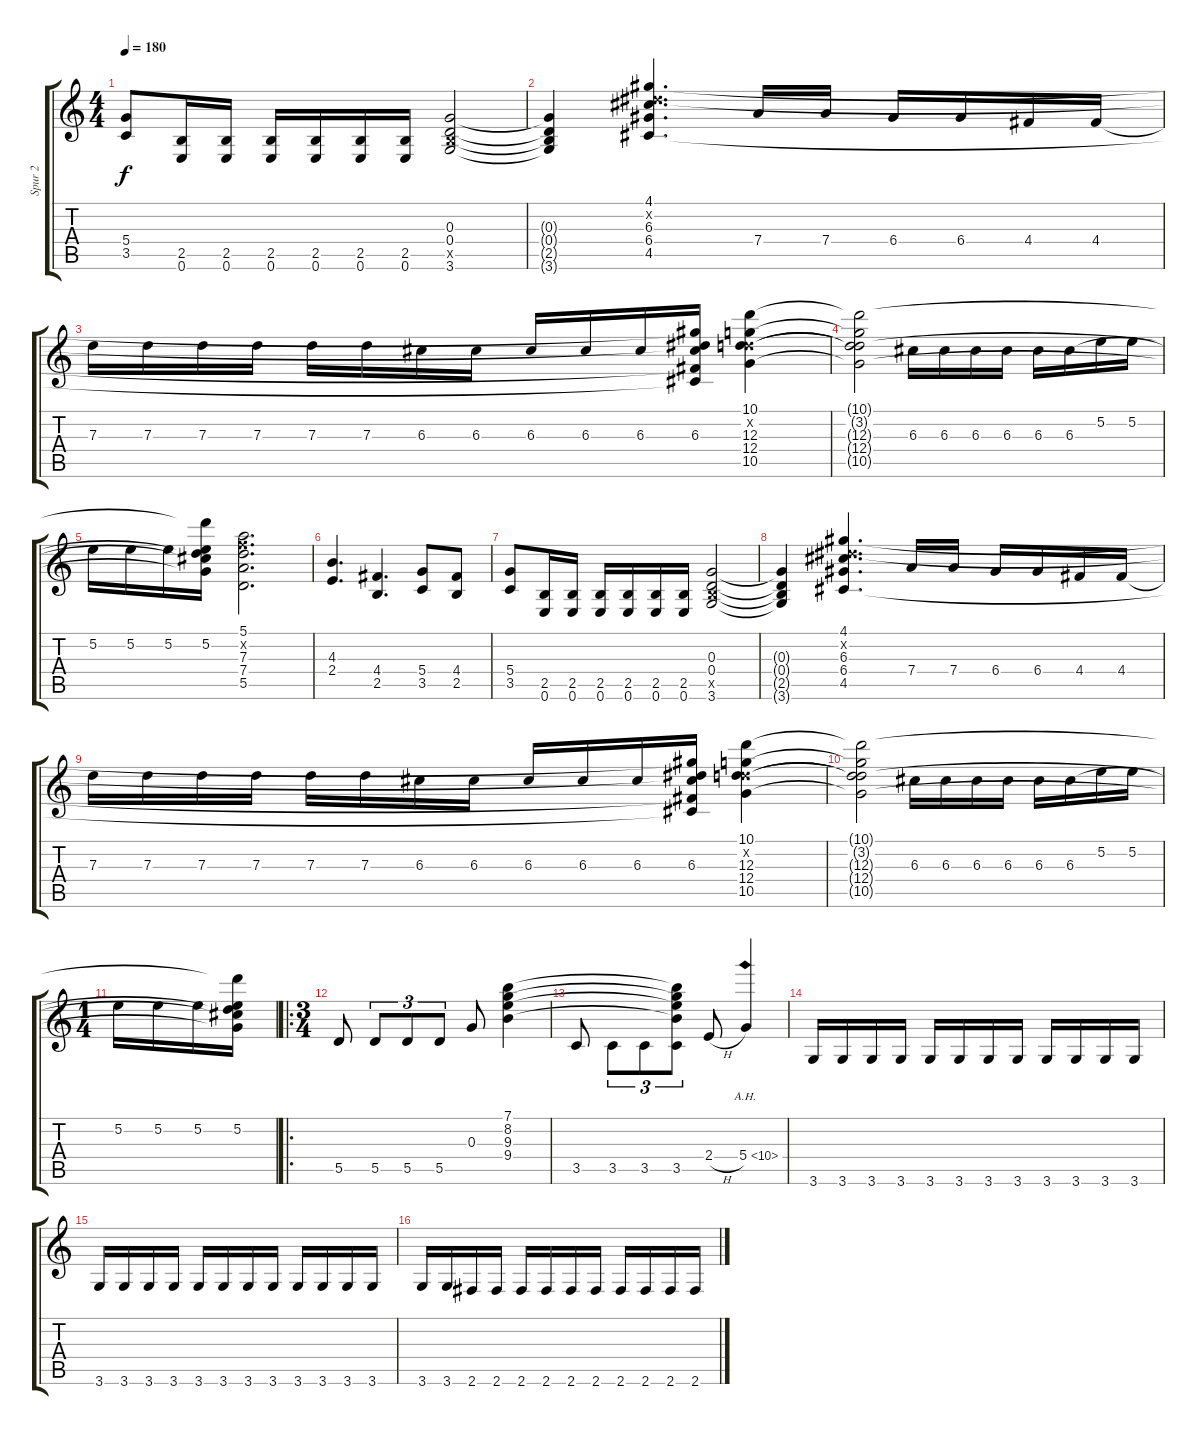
\track ("Spur 2" "Spur 2") {instrument distortionguitar}
\staff {score tabs}
\tuning (E4 B3 G3 D3 A2 E2) {hide}
\ts (4 4)
\tempo 180
\clef g2
\ks c
(5.4 3.5).8{dy f} (2.5 0.6).16 (2.5 0.6).16 (2.5 0.6).16 (2.5 0.6).16 (2.5 0.6).16 (2.5 0.6).16 (0.3 0.4 2.5{x} 3.6).2 |
(0.3{t} 0.4{t} 2.5{t} 3.6{t}).4 (4.1 4.2{x} 6.3 6.4 4.5).4{d} 7.4.16 7.4.16 6.4.16 6.4.16 4.4.16 4.4.16 |
7.3.16 7.3.16 7.3.16 7.3.16 7.3.16 7.3.16 6.3.16 6.3.16 6.3.16 6.3.16 6.3.16 (4.1{t} 4.2{t} 6.3 4.4{t} 4.5{t}).16 (10.1 3.2{x} 12.3 12.4 10.5).4 |
(10.1{t} 3.2{t} 12.3{t} 12.4{t} 10.5{t}).2 6.3.16 6.3.16 6.3.16 6.3.16 6.3.16 6.3.16 5.2.16 5.2.16 |
5.2.16 5.2.16 5.2.16 (10.1{t} 5.2 6.3{t} 12.4{t} 10.5{t}).16 (5.1 6.2{x} 7.3 7.4 5.5).2{d} |
(4.3 2.4).4{d} (4.4 2.5).4{d} (5.4 3.5).8 (4.4 2.5).8 |
(5.4 3.5).8 (2.5 0.6).16 (2.5 0.6).16 (2.5 0.6).16 (2.5 0.6).16 (2.5 0.6).16 (2.5 0.6).16 (0.3 0.4 2.5{x} 3.6).2 |
(0.3{t} 0.4{t} 2.5{t} 3.6{t}).4 (4.1 4.2{x} 6.3 6.4 4.5).4{d} 7.4.16 7.4.16 6.4.16 6.4.16 4.4.16 4.4.16 |
7.3.16 7.3.16 7.3.16 7.3.16 7.3.16 7.3.16 6.3.16 6.3.16 6.3.16 6.3.16 6.3.16 (4.1{t} 4.2{t} 6.3 4.4{t} 4.5{t}).16 (10.1 3.2{x} 12.3 12.4 10.5).4 |
(10.1{t} 3.2{t} 12.3{t} 12.4{t} 10.5{t}).2 6.3.16 6.3.16 6.3.16 6.3.16 6.3.16 6.3.16 5.2.16 5.2.16 |
\ts (1 4)
5.2.16 5.2.16 5.2.16 (10.1{t} 5.2 6.3{t} 12.4{t} 10.5{t}).16 |
\ro
\ts (3 4)
5.5.8 5.5.8{tu (3 2)} 5.5.8{tu (3 2)} 5.5.8{tu (3 2)} 0.3.8 (7.1 8.2 9.3 9.4).4 |
3.5.8 3.5.8{tu (3 2)} 3.5.8{tu (3 2)} (7.1{t} 8.2{t} 9.3{t} 9.4{t} 3.5).8{tu (3 2)} 2.4{h}.8 5.4{ah 5}.4 |
3.6.16 3.6.16 3.6.16 3.6.16 3.6.16 3.6.16 3.6.16 3.6.16 3.6.16 3.6.16 3.6.16 3.6.16 |
3.6.16 3.6.16 3.6.16 3.6.16 3.6.16 3.6.16 3.6.16 3.6.16 3.6.16 3.6.16 3.6.16 3.6.16 |
3.6.16 3.6.16 2.6.16 2.6.16 2.6.16 2.6.16 2.6.16 2.6.16 2.6.16 2.6.16 2.6.16 2.6.16
